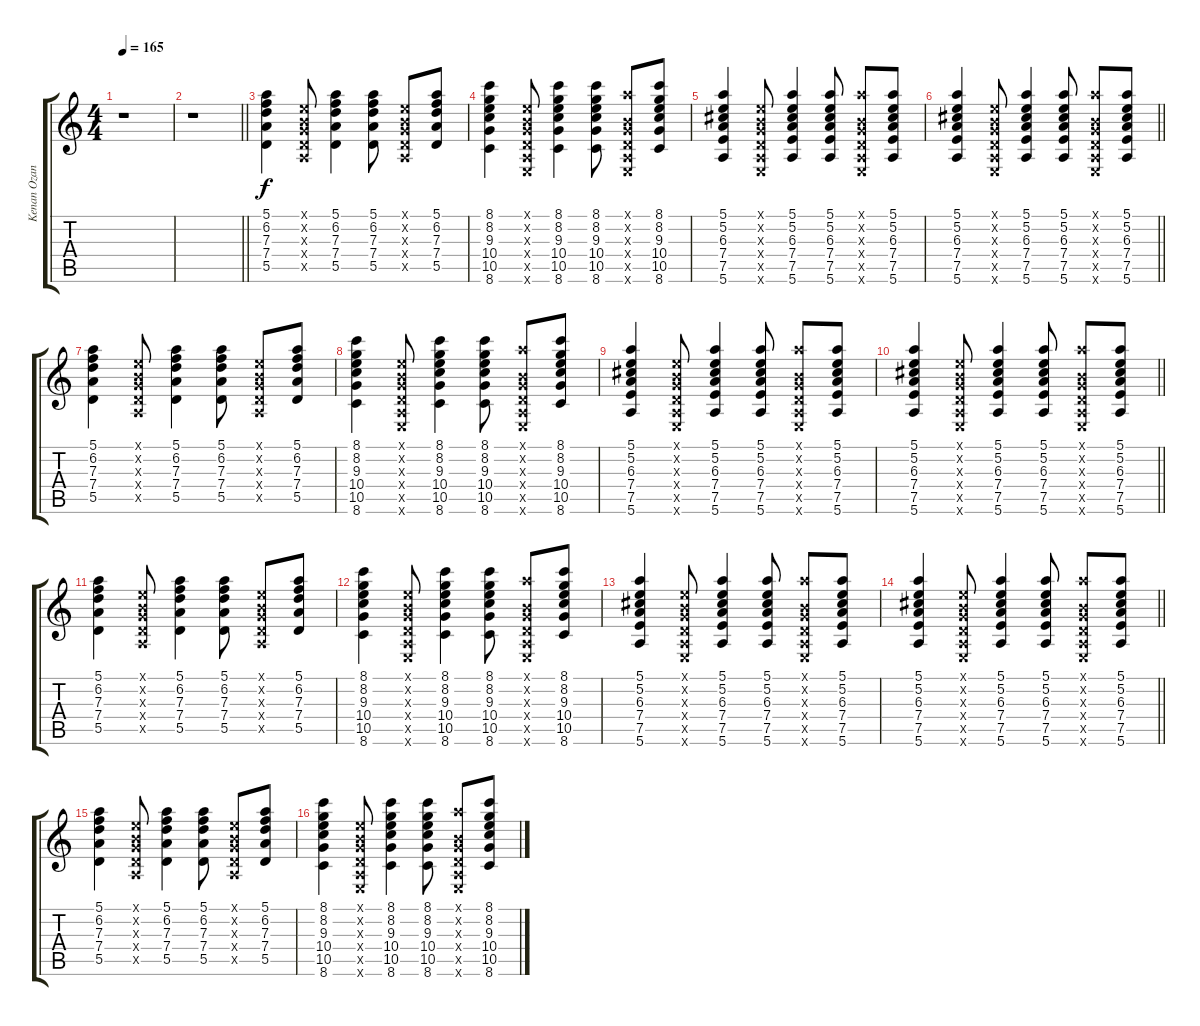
\track ("Kenan Ozan Genç" "Kenan Ozan") {instrument acousticguitarsteel}
\staff {score tabs}
\tuning (E4 B3 G3 D3 A2 E2) {hide}
\ts (4 4)
\tempo 165
\clef g2
\ks c
r.1{dy f} |
\barLineRight lightlight
r.1 |
(5.1 6.2 7.3 7.4 5.5).4 (0.1{x} 0.2{x} 0.3{x} 0.4{x} 0.5{x}).8 (5.1 6.2 7.3 7.4 5.5).4 (5.1 6.2 7.3 7.4 5.5).8 (0.1{x} 0.2{x} 0.3{x} 0.4{x} 0.5{x}).8 (5.1 6.2 7.3 7.4 5.5).8 |
(8.1 8.2 9.3 10.4 10.5 8.6).4 (0.1{x} 0.2{x} 0.3{x} 0.4{x} 0.5{x} 0.6{x}).8 (8.1 8.2 9.3 10.4 10.5 8.6).4 (8.1 8.2 9.3 10.4 10.5 8.6).8 (5.1{x} 0.2{x} 0.3{x} 0.4{x} 0.5{x} 0.6{x}).8 (8.1 8.2 9.3 10.4 10.5 8.6).8 |
(5.1 5.2 6.3 7.4 7.5 5.6).4 (0.1{x} 0.2{x} 0.3{x} 0.4{x} 0.5{x} 0.6{x}).8 (5.1 5.2 6.3 7.4 7.5 5.6).4 (5.1 5.2 6.3 7.4 7.5 5.6).8 (5.1{x} 0.2{x} 0.3{x} 0.4{x} 0.5{x} 0.6{x}).8 (5.1 5.2 6.3 7.4 7.5 5.6).8 |
\barLineRight lightlight
(5.1 5.2 6.3 7.4 7.5 5.6).4 (0.1{x} 0.2{x} 0.3{x} 0.4{x} 0.5{x} 0.6{x}).8 (5.1 5.2 6.3 7.4 7.5 5.6).4 (5.1 5.2 6.3 7.4 7.5 5.6).8 (5.1{x} 0.2{x} 0.3{x} 0.4{x} 0.5{x} 0.6{x}).8 (5.1 5.2 6.3 7.4 7.5 5.6).8 |
(5.1 6.2 7.3 7.4 5.5).4 (0.1{x} 0.2{x} 0.3{x} 0.4{x} 0.5{x}).8 (5.1 6.2 7.3 7.4 5.5).4 (5.1 6.2 7.3 7.4 5.5).8 (0.1{x} 0.2{x} 0.3{x} 0.4{x} 0.5{x}).8 (5.1 6.2 7.3 7.4 5.5).8 |
(8.1 8.2 9.3 10.4 10.5 8.6).4 (0.1{x} 0.2{x} 0.3{x} 0.4{x} 0.5{x} 0.6{x}).8 (8.1 8.2 9.3 10.4 10.5 8.6).4 (8.1 8.2 9.3 10.4 10.5 8.6).8 (5.1{x} 0.2{x} 0.3{x} 0.4{x} 0.5{x} 0.6{x}).8 (8.1 8.2 9.3 10.4 10.5 8.6).8 |
(5.1 5.2 6.3 7.4 7.5 5.6).4 (0.1{x} 0.2{x} 0.3{x} 0.4{x} 0.5{x} 0.6{x}).8 (5.1 5.2 6.3 7.4 7.5 5.6).4 (5.1 5.2 6.3 7.4 7.5 5.6).8 (5.1{x} 0.2{x} 0.3{x} 0.4{x} 0.5{x} 0.6{x}).8 (5.1 5.2 6.3 7.4 7.5 5.6).8 |
\barLineRight lightlight
(5.1 5.2 6.3 7.4 7.5 5.6).4 (0.1{x} 0.2{x} 0.3{x} 0.4{x} 0.5{x} 0.6{x}).8 (5.1 5.2 6.3 7.4 7.5 5.6).4 (5.1 5.2 6.3 7.4 7.5 5.6).8 (5.1{x} 0.2{x} 0.3{x} 0.4{x} 0.5{x} 0.6{x}).8 (5.1 5.2 6.3 7.4 7.5 5.6).8 |
(5.1 6.2 7.3 7.4 5.5).4 (0.1{x} 0.2{x} 0.3{x} 0.4{x} 0.5{x}).8 (5.1 6.2 7.3 7.4 5.5).4 (5.1 6.2 7.3 7.4 5.5).8 (0.1{x} 0.2{x} 0.3{x} 0.4{x} 0.5{x}).8 (5.1 6.2 7.3 7.4 5.5).8 |
(8.1 8.2 9.3 10.4 10.5 8.6).4 (0.1{x} 0.2{x} 0.3{x} 0.4{x} 0.5{x} 0.6{x}).8 (8.1 8.2 9.3 10.4 10.5 8.6).4 (8.1 8.2 9.3 10.4 10.5 8.6).8 (5.1{x} 0.2{x} 0.3{x} 0.4{x} 0.5{x} 0.6{x}).8 (8.1 8.2 9.3 10.4 10.5 8.6).8 |
(5.1 5.2 6.3 7.4 7.5 5.6).4 (0.1{x} 0.2{x} 0.3{x} 0.4{x} 0.5{x} 0.6{x}).8 (5.1 5.2 6.3 7.4 7.5 5.6).4 (5.1 5.2 6.3 7.4 7.5 5.6).8 (5.1{x} 0.2{x} 0.3{x} 0.4{x} 0.5{x} 0.6{x}).8 (5.1 5.2 6.3 7.4 7.5 5.6).8 |
\barLineRight lightlight
(5.1 5.2 6.3 7.4 7.5 5.6).4 (0.1{x} 0.2{x} 0.3{x} 0.4{x} 0.5{x} 0.6{x}).8 (5.1 5.2 6.3 7.4 7.5 5.6).4 (5.1 5.2 6.3 7.4 7.5 5.6).8 (5.1{x} 0.2{x} 0.3{x} 0.4{x} 0.5{x} 0.6{x}).8 (5.1 5.2 6.3 7.4 7.5 5.6).8 |
(5.1 6.2 7.3 7.4 5.5).4 (0.1{x} 0.2{x} 0.3{x} 0.4{x} 0.5{x}).8 (5.1 6.2 7.3 7.4 5.5).4 (5.1 6.2 7.3 7.4 5.5).8 (0.1{x} 0.2{x} 0.3{x} 0.4{x} 0.5{x}).8 (5.1 6.2 7.3 7.4 5.5).8 |
(8.1 8.2 9.3 10.4 10.5 8.6).4 (0.1{x} 0.2{x} 0.3{x} 0.4{x} 0.5{x} 0.6{x}).8 (8.1 8.2 9.3 10.4 10.5 8.6).4 (8.1 8.2 9.3 10.4 10.5 8.6).8 (5.1{x} 0.2{x} 0.3{x} 0.4{x} 0.5{x} 0.6{x}).8 (8.1 8.2 9.3 10.4 10.5 8.6).8
